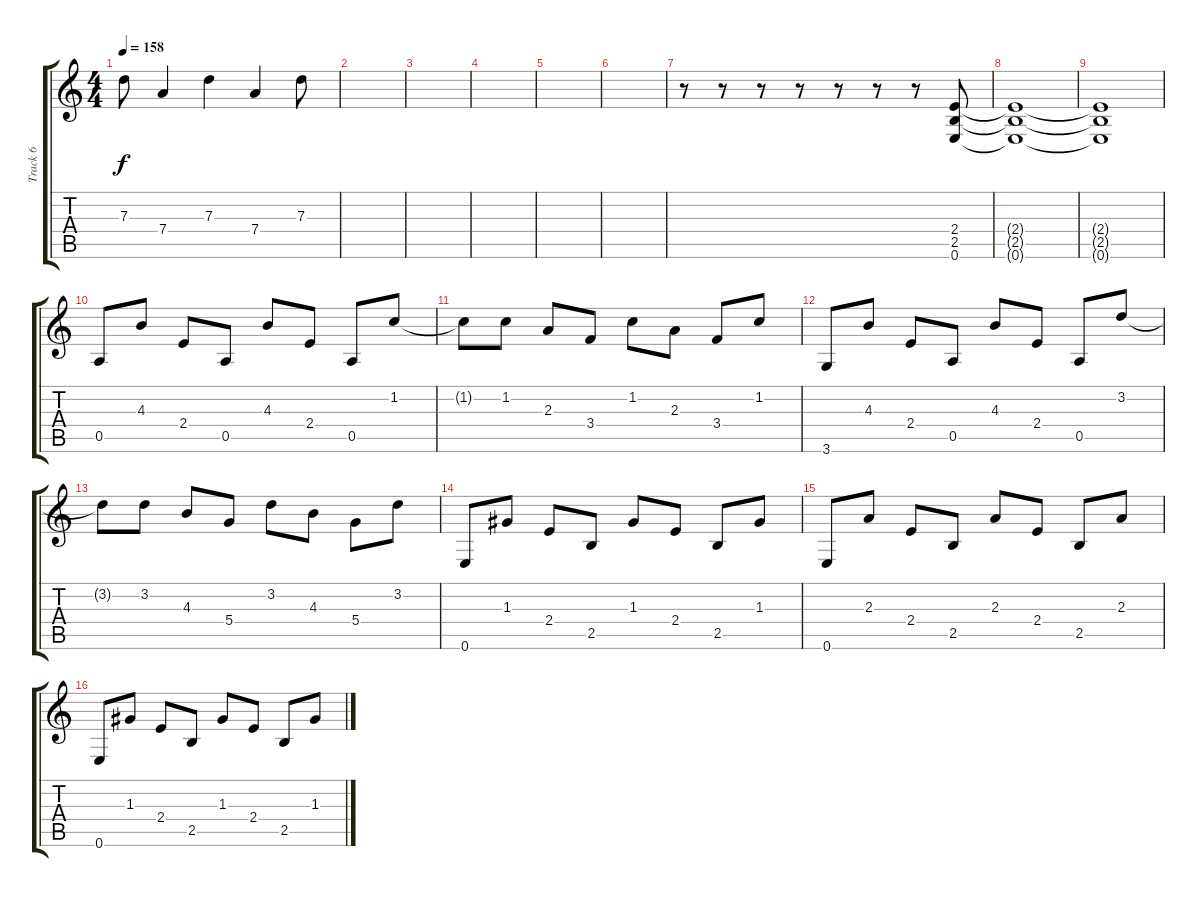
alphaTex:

\track ("Track 6" "Track 6") {instrument distortionguitar}
\staff {score tabs}
\tuning (E4 B3 G3 D3 A2 E2) {hide}
\ts (4 4)
\tempo 158
\clef g2
\ks c
7.3{t}.8{dy f} 7.4.4 7.3.4 7.4.4 7.3.8 |
|
|
|
|
|
r.8 r.8 r.8 r.8 r.8 r.8 r.8 (2.4 2.5 0.6).8 |
(2.4{t} 2.5{t} 0.6{t}).1 |
(2.4{t} 2.5{t} 0.6{t}).1 |
0.5.8 4.3.8 2.4.8 0.5.8 4.3.8 2.4.8 0.5.8 1.2.8 |
1.2{t}.8 1.2.8 2.3.8 3.4.8 1.2.8 2.3.8 3.4.8 1.2.8 |
3.6.8 4.3.8 2.4.8 0.5.8 4.3.8 2.4.8 0.5.8 3.2.8 |
3.2{t}.8 3.2.8 4.3.8 5.4.8 3.2.8 4.3.8 5.4.8 3.2.8 |
0.6.8 1.3.8 2.4.8 2.5.8 1.3.8 2.4.8 2.5.8 1.3.8 |
0.6.8 2.3.8 2.4.8 2.5.8 2.3.8 2.4.8 2.5.8 2.3.8 |
0.6.8 1.3.8 2.4.8 2.5.8 1.3.8 2.4.8 2.5.8 1.3.8
